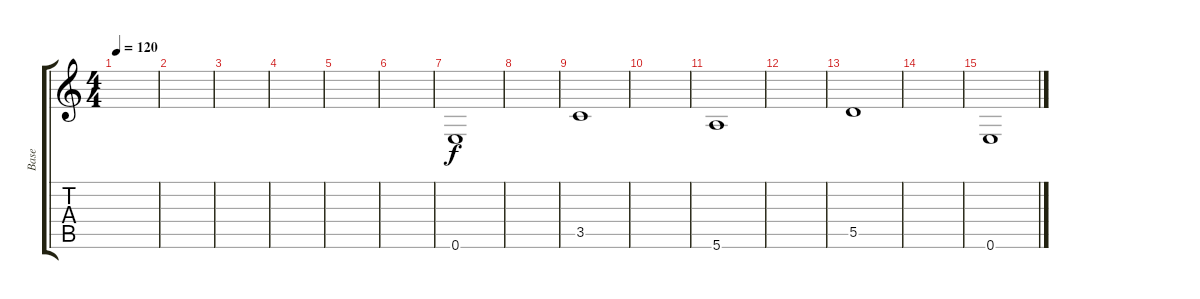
\track ("Base" "Base") {instrument acousticguitarsteel}
\staff {score tabs}
\tuning (E4 B3 G3 D3 A2 E2) {hide}
\ts (4 4)
\tempo 120
\clef g2
\ks c
|
|
|
|
|
|
0.6.1 |
|
3.5.1 |
|
5.6.1 |
|
5.5.1 |
|
0.6.1
